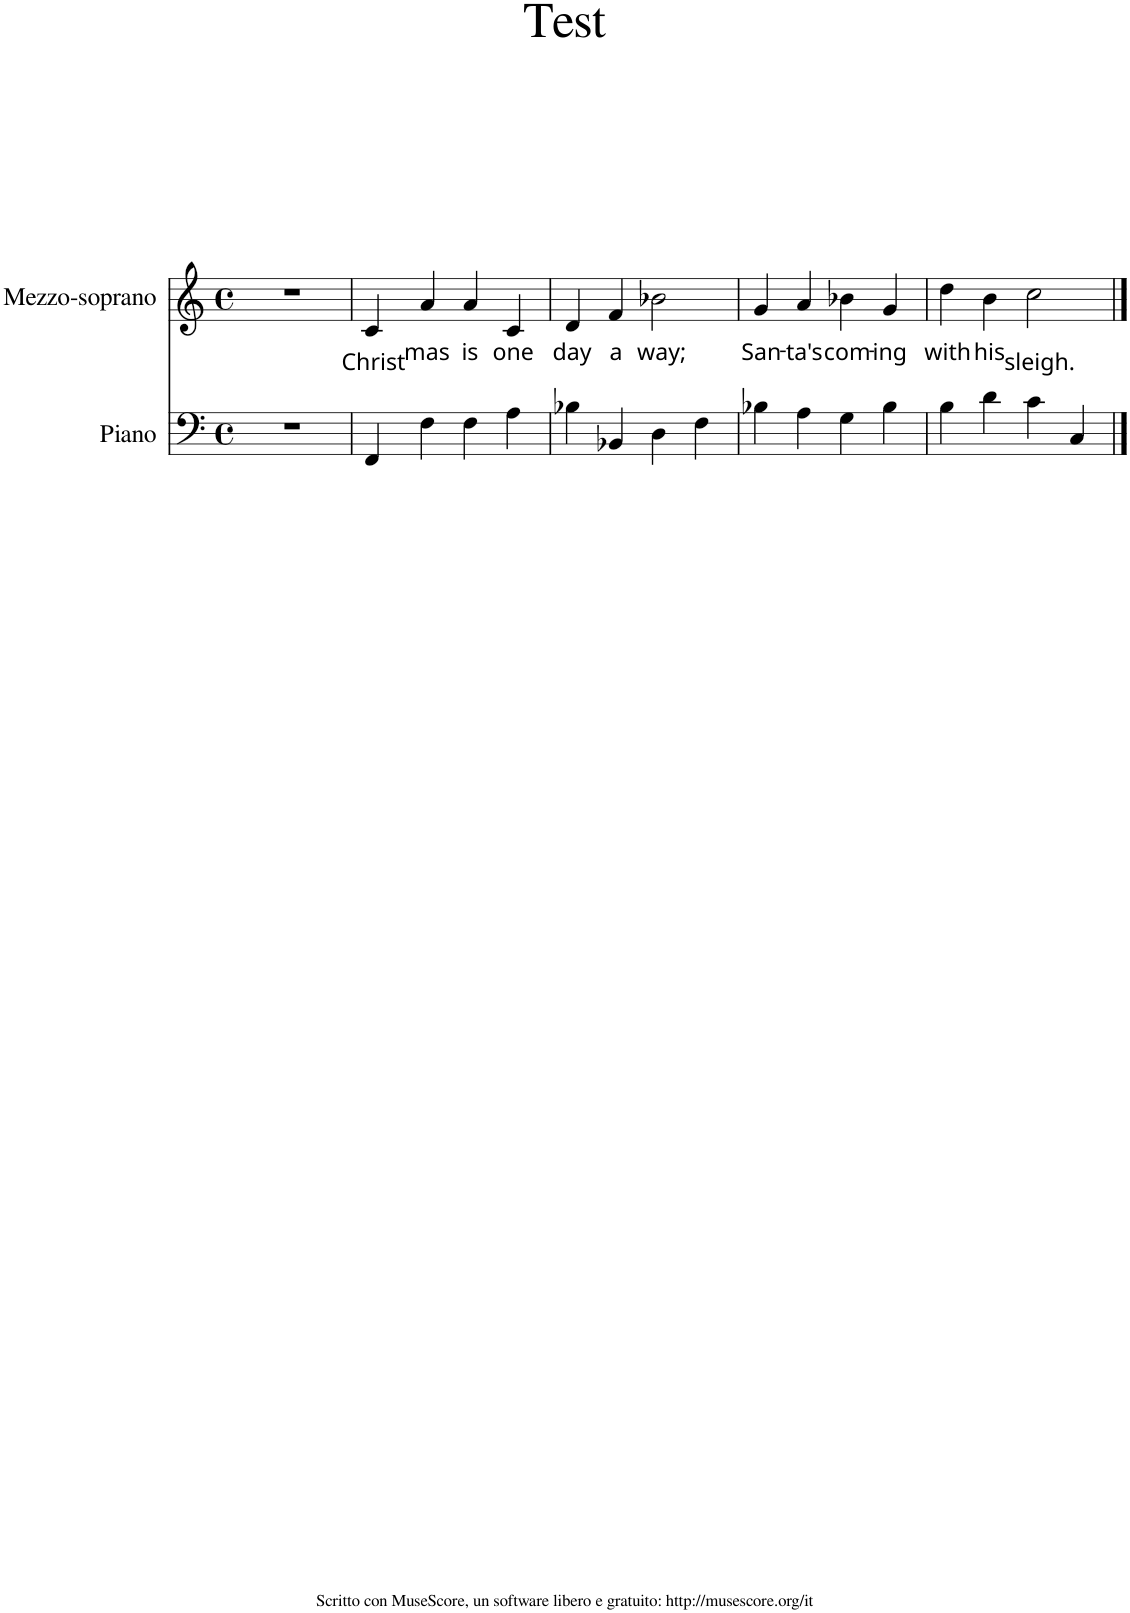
**kern	**kern	**text
*part2	*part1	*part1
*staff2	*staff1	*staff1
*I"Piano	*I"Mezzo-soprano	*
*I'Pno.	*I'Mzs.	*
*clefF4	*clefG2	*
*k[]	*k[]	*
*M4/4	*M4/4	*
*met(c)	*met(c)	*
=1	=1	=1
1r	1r	.
=2	=2	=2
!	!	!LO:LY:b
4FF/	4c/	Christ
!	!	!LO:LY:b
4F\	4a/	mas
!	!	!LO:LY:b
4F\	4a/	is
!	!	!LO:LY:b
4A\	4c/	one
=3	=3	=3
!	!	!LO:LY:b
4B-X\	4d/	day
!	!	!LO:LY:b
4BB-X/	4f/	a
!	!	!LO:LY:b
4D\	2b-X\	way;
4F\	.	.
=4	=4	=4
!	!	!LO:LY:b
4B-X\	4g/	San-
!	!	!LO:LY:b
4A\	4a/	-ta's
!	!	!LO:LY:b
4G\	4b-X\	com-
!	!	!LO:LY:b
4B-\	4g/	-ing
=5	=5	=5
!	!	!LO:LY:b
4B\	4dd\	with
!	!	!LO:LY:b
4d\	4b\	his
!	!	!LO:LY:b
4c\	2cc\	sleigh.
4C/	.	.
==	==	==
*-	*-	*-
